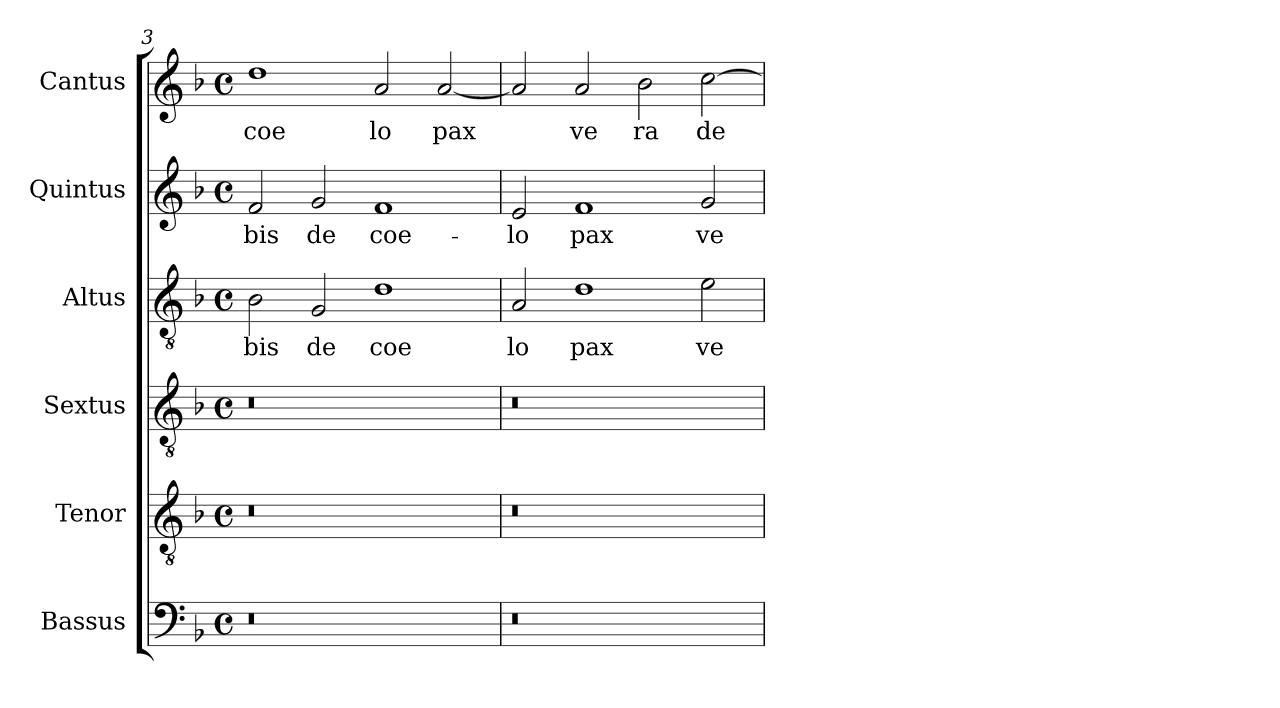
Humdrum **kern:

**kern	**kern	**kern	**kern	**text	**kern	**text	**kern	**text
*part6	*part5	*part4	*part3	*part3	*part2	*part2	*part1	*part1
*staff6	*staff5	*staff4	*staff3	*staff3	*staff2	*staff2	*staff1	*staff1
*I"Bassus	*I"Tenor	*I"Sextus	*I"Altus	*	*I"Quintus	*	*I"Cantus	*
*clefF4	*clefGv2	*clefGv2	*clefGv2	*	*clefG2	*	*clefG2	*
*k[b-]	*k[b-]	*k[b-]	*k[b-]	*	*k[b-]	*	*k[b-]	*
*F:	*F:	*F:	*F:	*	*F:	*	*F:	*
*M4/4	*M4/4	*M4/4	*M4/4	*	*M4/4	*	*M4/4	*
*met(c)	*met(c)	*met(c)	*met(c)	*	*met(c)	*	*met(c)	*
=3	=3	=3	=3	=3	=3	=3	=3	=3
!	!	!	!	!LO:LY:b:cj	!	!LO:LY:b:cj	!	!LO:LY:b:cj
0r	0r	0r	2B-\	bis	2f/	-bis	1dd	coe
!	!	!	!	!LO:LY:b:cj	!	!LO:LY:b:cj	!	!
.	.	.	2G/	de	2g/	de	.	.
!	!	!	!	!LO:LY:b:cj	!	!LO:LY:b:cj	!	!LO:LY:b:cj
.	.	.	1d	coe	1f	coe-	2a/	lo
!	!	!	!	!	!	!	!	!LO:LY:b
.	.	.	.	.	.	.	[<2a/	pax
=4	=4	=4	=4	=4	=4	=4	=4	=4
!	!	!	!	!LO:LY:b:cj	!	!LO:LY:b:cj	!	!
0r	0r	0r	2A/	lo	2e/	-lo	2a/]	.
!	!	!	!	!LO:LY:b:cj	!	!LO:LY:b:cj	!	!LO:LY:b:cj
.	.	.	1d	pax	1f	pax	2a/	ve
!	!	!	!	!	!	!	!	!LO:LY:b:cj
.	.	.	.	.	.	.	2b-\	ra
!	!	!	!	!LO:LY:b:cj	!	!LO:LY:b:cj	!	!LO:LY:b:cj
.	.	.	2e\	ve	2g/	ve-	[>2cc\	de
=	=	=	=	=	=	=	=	=
*-	*-	*-	*-	*-	*-	*-	*-	*-
